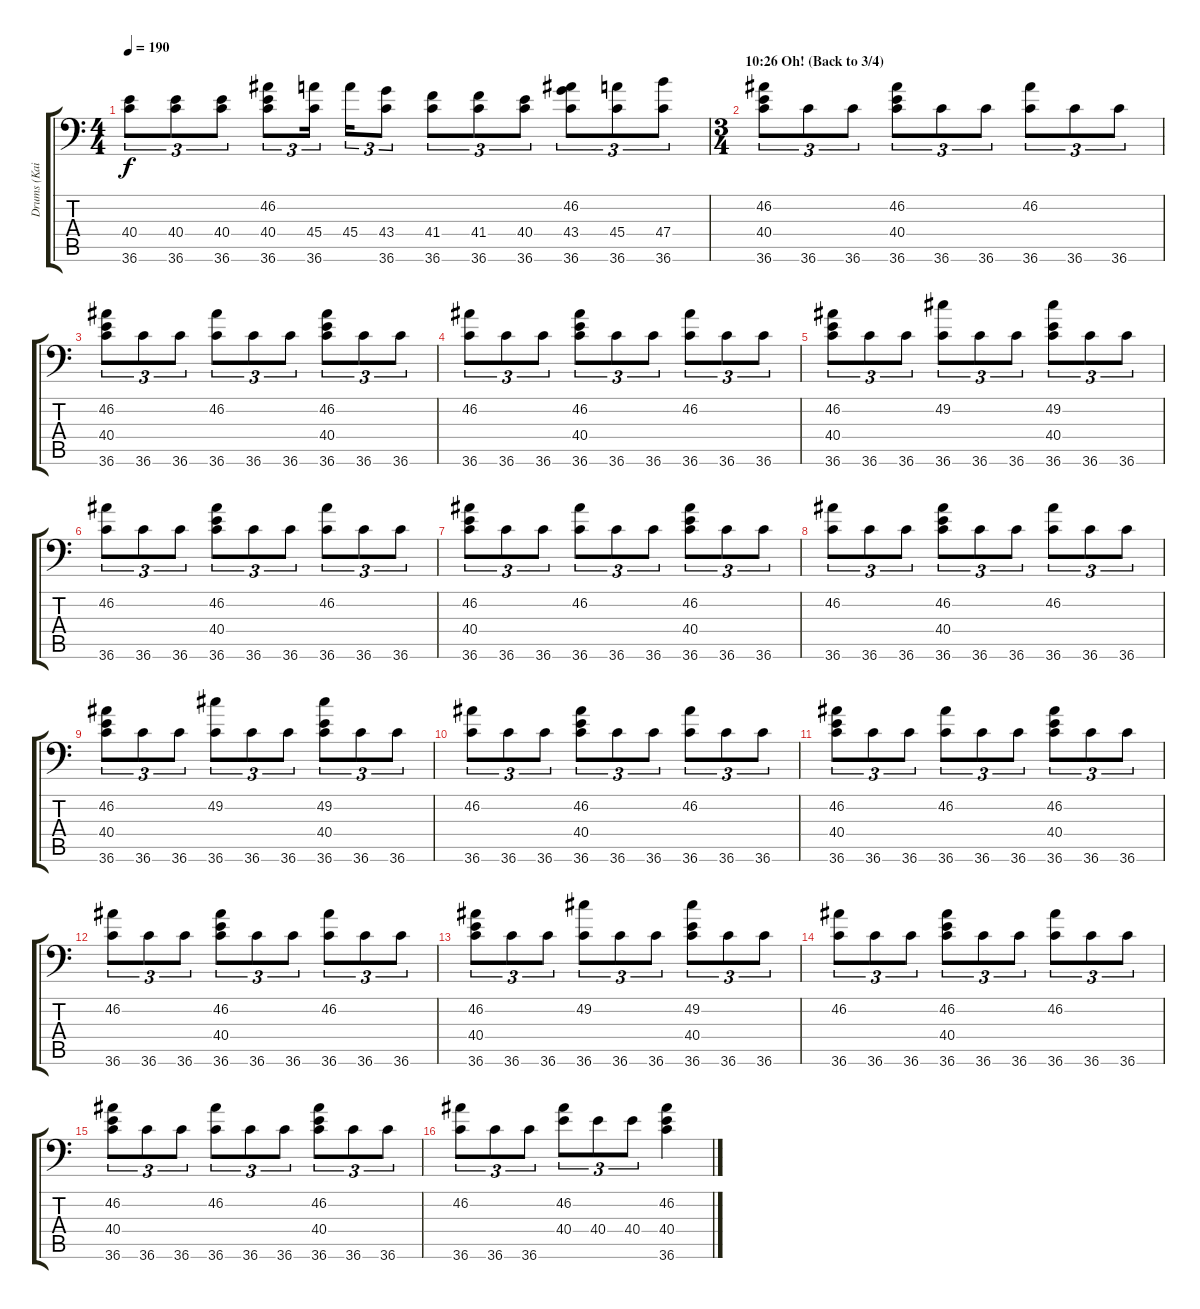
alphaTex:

\track ("Drums (Kai)" "Drums (Kai") {instrument acousticgrandpiano}
\staff {score tabs}
\tuning (C-1 C-1 C-1 C-1 C-1 C-1) {hide}
\ts (4 4)
\tempo 190
\clef f4
\ks c
(40.4 36.6).8{tu (3 2) dy f} (40.4 36.6).8{tu (3 2)} (40.4 36.6).8{tu (3 2)} (46.2 40.4 36.6).8{tu (3 2)} (45.4 36.6).16{tu (3 2)} 45.4.16{tu (3 2)} (43.4 36.6).8{tu (3 2)} (41.4 36.6).8{tu (3 2)} (41.4 36.6).8{tu (3 2)} (40.4 36.6).8{tu (3 2)} (46.2 43.4 36.6).8{tu (3 2)} (45.4 36.6).8{tu (3 2)} (47.4 36.6).8{tu (3 2)} |
\ts (3 4)
\section ("" "10:26 Oh! (Back to 3/4)")
(46.2 40.4 36.6).8{tu (3 2)} 36.6.8{tu (3 2)} 36.6.8{tu (3 2)} (46.2 40.4 36.6).8{tu (3 2)} 36.6.8{tu (3 2)} 36.6.8{tu (3 2)} (46.2 36.6).8{tu (3 2)} 36.6.8{tu (3 2)} 36.6.8{tu (3 2)} |
(46.2 40.4 36.6).8{tu (3 2)} 36.6.8{tu (3 2)} 36.6.8{tu (3 2)} (46.2 36.6).8{tu (3 2)} 36.6.8{tu (3 2)} 36.6.8{tu (3 2)} (46.2 40.4 36.6).8{tu (3 2)} 36.6.8{tu (3 2)} 36.6.8{tu (3 2)} |
(46.2 36.6).8{tu (3 2)} 36.6.8{tu (3 2)} 36.6.8{tu (3 2)} (46.2 40.4 36.6).8{tu (3 2)} 36.6.8{tu (3 2)} 36.6.8{tu (3 2)} (46.2 36.6).8{tu (3 2)} 36.6.8{tu (3 2)} 36.6.8{tu (3 2)} |
(46.2 40.4 36.6).8{tu (3 2)} 36.6.8{tu (3 2)} 36.6.8{tu (3 2)} (49.2 36.6).8{tu (3 2)} 36.6.8{tu (3 2)} 36.6.8{tu (3 2)} (49.2 40.4 36.6).8{tu (3 2)} 36.6.8{tu (3 2)} 36.6.8{tu (3 2)} |
(46.2 36.6).8{tu (3 2)} 36.6.8{tu (3 2)} 36.6.8{tu (3 2)} (46.2 40.4 36.6).8{tu (3 2)} 36.6.8{tu (3 2)} 36.6.8{tu (3 2)} (46.2 36.6).8{tu (3 2)} 36.6.8{tu (3 2)} 36.6.8{tu (3 2)} |
(46.2 40.4 36.6).8{tu (3 2)} 36.6.8{tu (3 2)} 36.6.8{tu (3 2)} (46.2 36.6).8{tu (3 2)} 36.6.8{tu (3 2)} 36.6.8{tu (3 2)} (46.2 40.4 36.6).8{tu (3 2)} 36.6.8{tu (3 2)} 36.6.8{tu (3 2)} |
(46.2 36.6).8{tu (3 2)} 36.6.8{tu (3 2)} 36.6.8{tu (3 2)} (46.2 40.4 36.6).8{tu (3 2)} 36.6.8{tu (3 2)} 36.6.8{tu (3 2)} (46.2 36.6).8{tu (3 2)} 36.6.8{tu (3 2)} 36.6.8{tu (3 2)} |
(46.2 40.4 36.6).8{tu (3 2)} 36.6.8{tu (3 2)} 36.6.8{tu (3 2)} (49.2 36.6).8{tu (3 2)} 36.6.8{tu (3 2)} 36.6.8{tu (3 2)} (49.2 40.4 36.6).8{tu (3 2)} 36.6.8{tu (3 2)} 36.6.8{tu (3 2)} |
(46.2 36.6).8{tu (3 2)} 36.6.8{tu (3 2)} 36.6.8{tu (3 2)} (46.2 40.4 36.6).8{tu (3 2)} 36.6.8{tu (3 2)} 36.6.8{tu (3 2)} (46.2 36.6).8{tu (3 2)} 36.6.8{tu (3 2)} 36.6.8{tu (3 2)} |
(46.2 40.4 36.6).8{tu (3 2)} 36.6.8{tu (3 2)} 36.6.8{tu (3 2)} (46.2 36.6).8{tu (3 2)} 36.6.8{tu (3 2)} 36.6.8{tu (3 2)} (46.2 40.4 36.6).8{tu (3 2)} 36.6.8{tu (3 2)} 36.6.8{tu (3 2)} |
(46.2 36.6).8{tu (3 2)} 36.6.8{tu (3 2)} 36.6.8{tu (3 2)} (46.2 40.4 36.6).8{tu (3 2)} 36.6.8{tu (3 2)} 36.6.8{tu (3 2)} (46.2 36.6).8{tu (3 2)} 36.6.8{tu (3 2)} 36.6.8{tu (3 2)} |
(46.2 40.4 36.6).8{tu (3 2)} 36.6.8{tu (3 2)} 36.6.8{tu (3 2)} (49.2 36.6).8{tu (3 2)} 36.6.8{tu (3 2)} 36.6.8{tu (3 2)} (49.2 40.4 36.6).8{tu (3 2)} 36.6.8{tu (3 2)} 36.6.8{tu (3 2)} |
(46.2 36.6).8{tu (3 2)} 36.6.8{tu (3 2)} 36.6.8{tu (3 2)} (46.2 40.4 36.6).8{tu (3 2)} 36.6.8{tu (3 2)} 36.6.8{tu (3 2)} (46.2 36.6).8{tu (3 2)} 36.6.8{tu (3 2)} 36.6.8{tu (3 2)} |
(46.2 40.4 36.6).8{tu (3 2)} 36.6.8{tu (3 2)} 36.6.8{tu (3 2)} (46.2 36.6).8{tu (3 2)} 36.6.8{tu (3 2)} 36.6.8{tu (3 2)} (46.2 40.4 36.6).8{tu (3 2)} 36.6.8{tu (3 2)} 36.6.8{tu (3 2)} |
(46.2 36.6).8{tu (3 2)} 36.6.8{tu (3 2)} 36.6.8{tu (3 2)} (46.2 40.4).8{tu (3 2)} 40.4.8{tu (3 2)} 40.4.8{tu (3 2)} (46.2 40.4 36.6).4
